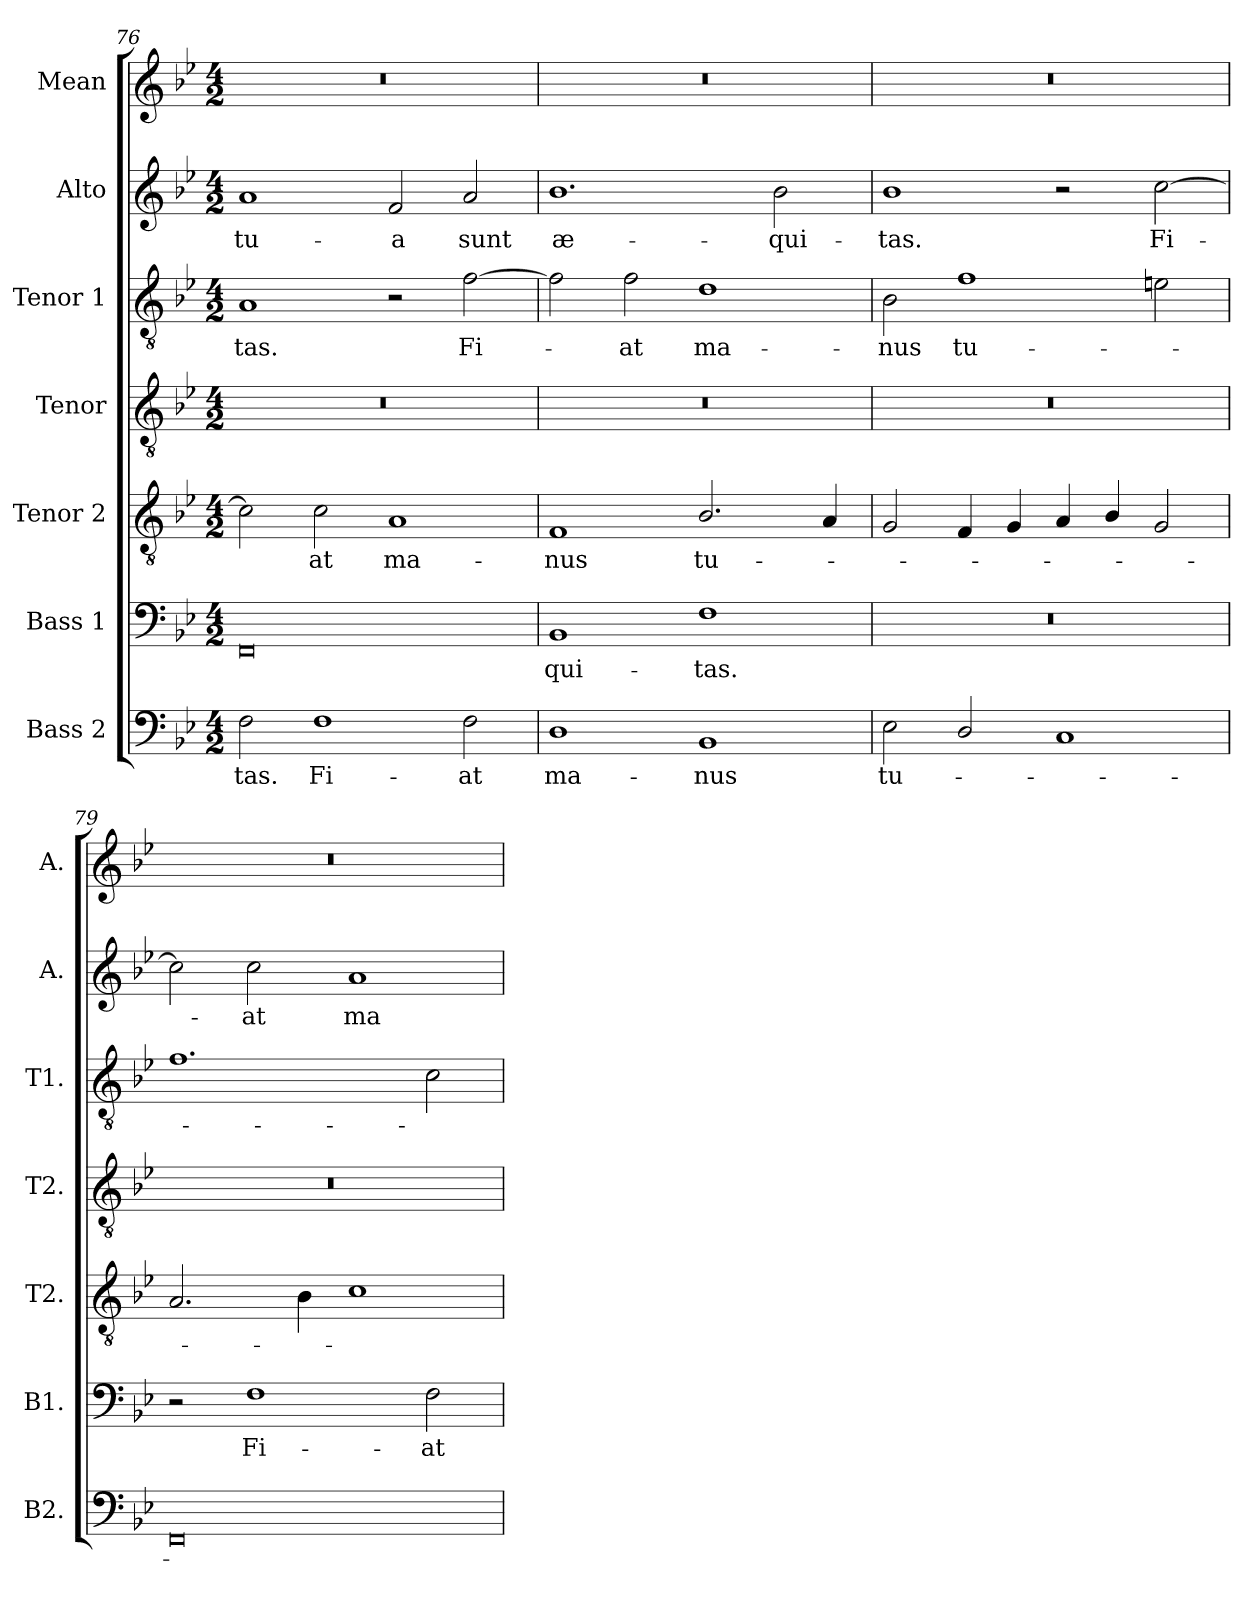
**kern	**text	**kern	**text	**kern	**text	**kern	**kern	**text	**kern	**text	**kern
*part7	*part7	*part6	*part6	*part5	*part5	*part4	*part3	*part3	*part2	*part2	*part1
*staff7	*staff7	*staff6	*staff6	*staff5	*staff5	*staff4	*staff3	*staff3	*staff2	*staff2	*staff1
*I"Bass 2	*	*I"Bass 1	*	*I"Tenor 2	*	*I"Tenor	*I"Tenor 1	*	*I"Alto	*	*I"Mean
*I'B2.	*	*I'B1.	*	*I'T2.	*	*I'T2.	*I'T1.	*	*I'A.	*	*I'A.
*clefF4	*	*clefF4	*	*clefGv2	*	*clefGv2	*clefGv2	*	*clefG2	*	*clefG2
*	*	*	*	*ITrd7c12	*	*ITrd7c12	*ITrd7c12	*	*	*	*
*k[b-e-]	*	*k[b-e-]	*	*k[b-e-]	*	*k[b-e-]	*k[b-e-]	*	*k[b-e-]	*	*k[b-e-]
*B-:	*	*B-:	*	*B-:	*	*B-:	*B-:	*	*B-:	*	*B-:
*M4/2	*	*M4/2	*	*M4/2	*	*M4/2	*M4/2	*	*M4/2	*	*M4/2
=76	=76	=76	=76	=76	=76	=76	=76	=76	=76	=76	=76
!	!LO:LY:b:color=#000000	!	!	!	!	!LO:N:vis=1	!	!	!	!	!
!	!	!	!	!	!	!	!	!LO:LY:b:color=#000000	!	!	!
!	!	!	!	!	!	!	!	!	!	!LO:LY:b:color=#000000	!LO:N:vis=1
2Fi\	-tas.	0FFi	.	2Ci\]	.	0r	1AAi	-tas.	1ai	tu-	0r
!	!LO:LY:b:color=#000000	!	!	!	!	!	!	!	!	!	!
!	!	!	!	!	!LO:LY:b:color=#000000	!	!	!	!	!	!
1Fi	Fi-	.	.	2Ci\	-at	.	.	.	.	.	.
!	!	!	!	!	!LO:LY:b:color=#000000	!	!	!	!	!	!
!	!	!	!	!	!	!	!	!	!	!LO:LY:b:color=#000000	!
.	.	.	.	1AAi	ma-	.	2r	.	2fi/	-a	.
!	!LO:LY:b:color=#000000	!	!	!	!	!	!	!	!	!	!
!	!	!	!	!	!	!	!	!LO:LY:b:color=#000000	!	!	!
!	!	!	!	!	!	!	!	!	!	!LO:LY:b:color=#000000	!
2Fi\	-at	.	.	.	.	.	[2Fi\	Fi-	2ai/	sunt	.
=77	=77	=77	=77	=77	=77	=77	=77	=77	=77	=77	=77
!	!LO:LY:b:color=#000000	!	!	!	!	!	!	!	!	!	!
!	!	!	!LO:LY:b:color=#000000	!	!	!	!	!	!	!	!
!	!	!	!	!	!LO:LY:b:color=#000000	!LO:N:vis=1	!	!	!	!	!
!	!	!	!	!	!	!	!	!	!	!LO:LY:b:color=#000000	!LO:N:vis=1
1Di	ma-	1BB-i	-qui-	1FFi	-nus	0r	2Fi\]	.	1.b-i	æ-	0r
!	!	!	!	!	!	!	!	!LO:LY:b:color=#000000	!	!	!
.	.	.	.	.	.	.	2Fi\	-at	.	.	.
!	!LO:LY:b:color=#000000	!	!	!	!	!	!	!	!	!	!
!	!	!	!LO:LY:b:color=#000000	!	!	!	!	!	!	!	!
!	!	!	!	!	!LO:LY:b:color=#000000	!	!	!	!	!	!
!	!	!	!	!	!	!	!	!LO:LY:b:color=#000000	!	!	!
1BB-i	-nus	1Fi	-tas.	2.BB-i/	tu-	.	1Di	ma-	.	.	.
!	!	!	!	!	!	!	!	!	!	!LO:LY:b:color=#000000	!
.	.	.	.	.	.	.	.	.	2b-i\	-qui-	.
.	.	.	.	4AAi/	.	.	.	.	.	.	.
=78	=78	=78	=78	=78	=78	=78	=78	=78	=78	=78	=78
!	!LO:LY:b:color=#000000	!LO:N:vis=1	!	!	!	!LO:N:vis=1	!	!	!	!	!
!	!	!	!	!	!	!	!	!LO:LY:b:color=#000000	!	!	!
!	!	!	!	!	!	!	!	!	!	!LO:LY:b:color=#000000	!LO:N:vis=1
2E-i\	tu-	0r	.	2GGi/	.	0r	2BB-i\	-nus	1b-i	-tas.	0r
!	!	!	!	!	!	!	!	!LO:LY:b:color=#000000	!	!	!
2Di/	.	.	.	4FFi/	.	.	1Fi	tu-	.	.	.
.	.	.	.	4GGi/	.	.	.	.	.	.	.
1Ci	.	.	.	4AAi/	.	.	.	.	2r	.	.
.	.	.	.	4BB-i/	.	.	.	.	.	.	.
!	!	!	!	!	!	!	!	!	!	!LO:LY:b:color=#000000	!
.	.	.	.	2GGi/	.	.	2Eni\	.	[2cci\	Fi-	.
!!LO:PB:g=z
=79	=79	=79	=79	=79	=79	=79	=79	=79	=79	=79	=79
!	!	!	!	!	!	!LO:N:vis=1	!	!	!	!	!LO:N:vis=1
0FFi	.	2r	.	2.AAi/	.	0r	1.Fi	.	2cci\]	.	0r
!	!	!	!LO:LY:b:color=#000000	!	!	!	!	!	!	!	!
!	!	!	!	!	!	!	!	!	!	!LO:LY:b:color=#000000	!
.	.	1Fi	Fi-	.	.	.	.	.	2cci\	-at	.
.	.	.	.	4BB-i\	.	.	.	.	.	.	.
!	!	!	!	!	!	!	!	!	!	!LO:LY:b:color=#000000	!
.	.	.	.	1Ci	.	.	.	.	1ai	ma-	.
!	!	!	!LO:LY:b:color=#000000	!	!	!	!	!	!	!	!
.	.	2Fi\	-at	.	.	.	2Ci\	.	.	.	.
=	=	=	=	=	=	=	=	=	=	=	=
*-	*-	*-	*-	*-	*-	*-	*-	*-	*-	*-	*-
